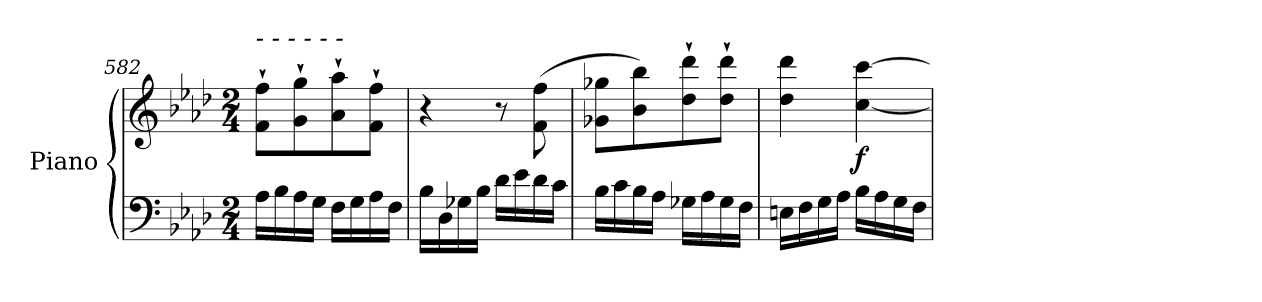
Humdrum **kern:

**kern	**kern	**dynam
*part1	*part1	*part1
*staff2	*staff1	*staff1/2
*I"Piano	*	*
*I'Pno.	*	*
!!LO:LB:g=z
*clefF4	*clefG2	*
*k[b-e-a-d-]	*k[b-e-a-d-]	*
*M2/4	*M2/4	*
=582	=582	=582
!	!LO:TX:a:i:t=-          -          -          -         -         -	!
16A-\LL	8f\` 8ff\`L	.
16B-\	.	.
16A-\	8g\` 8gg\`	.
16G\JJ	.	.
16F\LL	8a-\` 8aa-\`	.
16G\	.	.
16A-\	8f\` 8ff\`J	.
16F\JJ	.	.
=583	=583	=583
16B-\LL	4r	.
16D-\	.	.
16G-X\	.	.
16B-\JJ	.	.
16d-\LL	8r	.
16e-\	.	.
16d-\	(8f\ 8ff\	.
16c\JJ	.	.
=584	=584	=584
16B-\LL	8g-X\ 8gg-X\L	.
16c\	.	.
16B-\	8b-\ 8bb-\)	.
16A-\JJ	.	.
16G-X\LL	8dd-\` 8ddd-\`	.
16A-\	.	.
16G-\	8dd-\` 8ddd-\`J	.
16F\JJ	.	.
=585	=585	=585
!	!	!LO:DY:b
16En\LL	4dd-\ 4ddd-\	other-dynamics
16F\	.	.
16G\	.	.
16A-\JJ	.	.
!	!	!LO:DY:b
16B-\LL	[4cc\ [4ccc\	f
16A-\	.	.
16G\	.	.
16F\JJ	.	.
=	=	=
*-	*-	*-
